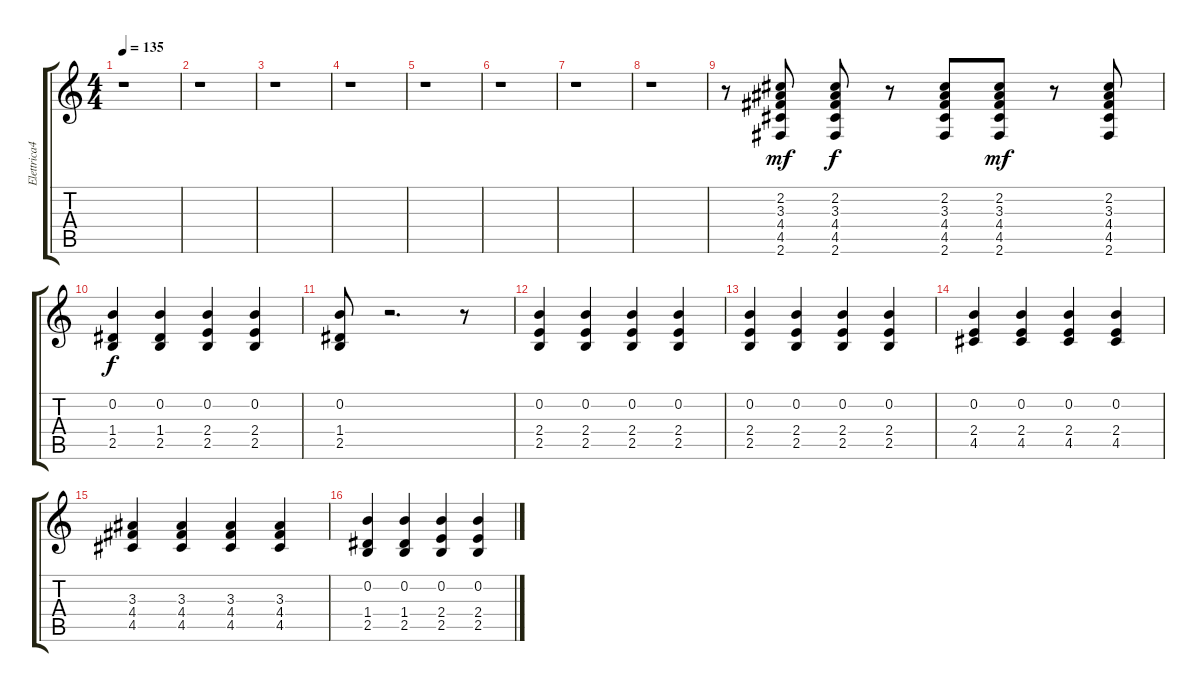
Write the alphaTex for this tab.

\track ("Elettrica4" "Elettrica4") {instrument overdrivenguitar}
\staff {score tabs}
\tuning (E4 B3 G3 D3 A2 E2) {hide}
\ts (4 4)
\tempo 135
\clef g2
\ks c
r.1{dy f} |
r.1 |
r.1 |
r.1 |
r.1 |
r.1 |
r.1 |
r.1 |
r.8 (2.2 3.3 4.4 4.5 2.6).8{dy mf} (2.2 3.3 4.4 4.5 2.6).8{dy f} r.8 (2.2 3.3 4.4 4.5 2.6).8 (2.2 3.3 4.4 4.5 2.6).8{dy mf} r.8 (2.2 3.3 4.4 4.5 2.6).8 |
(0.2 1.4 2.5).4{dy f} (0.2 1.4 2.5).4 (0.2 2.4 2.5).4 (0.2 2.4 2.5).4 |
(0.2 1.4 2.5).8 r.2{d} r.8 |
(0.2 2.4 2.5).4 (0.2 2.4 2.5).4 (0.2 2.4 2.5).4 (0.2 2.4 2.5).4 |
(0.2 2.4 2.5).4 (0.2 2.4 2.5).4 (0.2 2.4 2.5).4 (0.2 2.4 2.5).4 |
(0.2 2.4 4.5).4 (0.2 2.4 4.5).4 (0.2 2.4 4.5).4 (0.2 2.4 4.5).4 |
(3.3 4.4 4.5).4 (3.3 4.4 4.5).4 (3.3 4.4 4.5).4 (3.3 4.4 4.5).4 |
(0.2 1.4 2.5).4 (0.2 1.4 2.5).4 (0.2 2.4 2.5).4 (0.2 2.4 2.5).4
